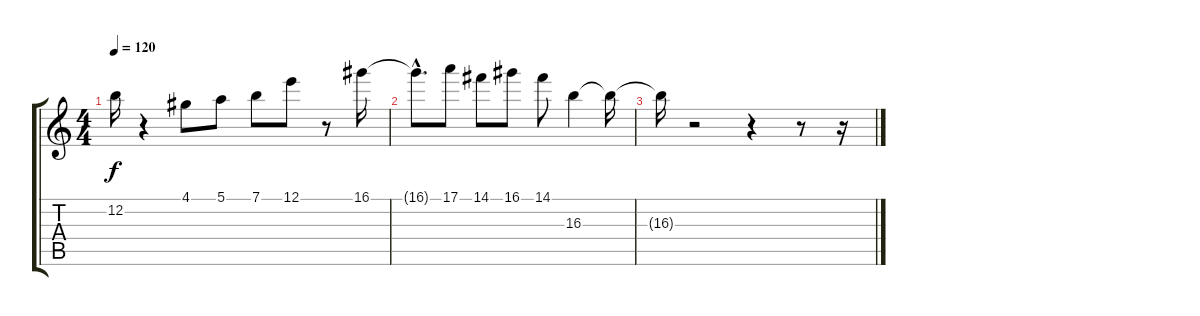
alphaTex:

\track "" {instrument overdrivenguitar}
\staff {score tabs}
\tuning (E4 B3 G3 D3 A2 E2) {hide}
\ts (4 4)
\tempo 120
\clef g2
\ks c
12.2{t}.16{dy f} r.4 4.1.8 5.1.8 7.1.8 12.1.8 r.8 16.1.16 |
16.1{hac t}.8{d} 17.1.8 14.1.8 16.1.8 14.1.8 16.3.4 16.3{t}.16 |
16.3{t}.16 r.2 r.4 r.8 r.16
